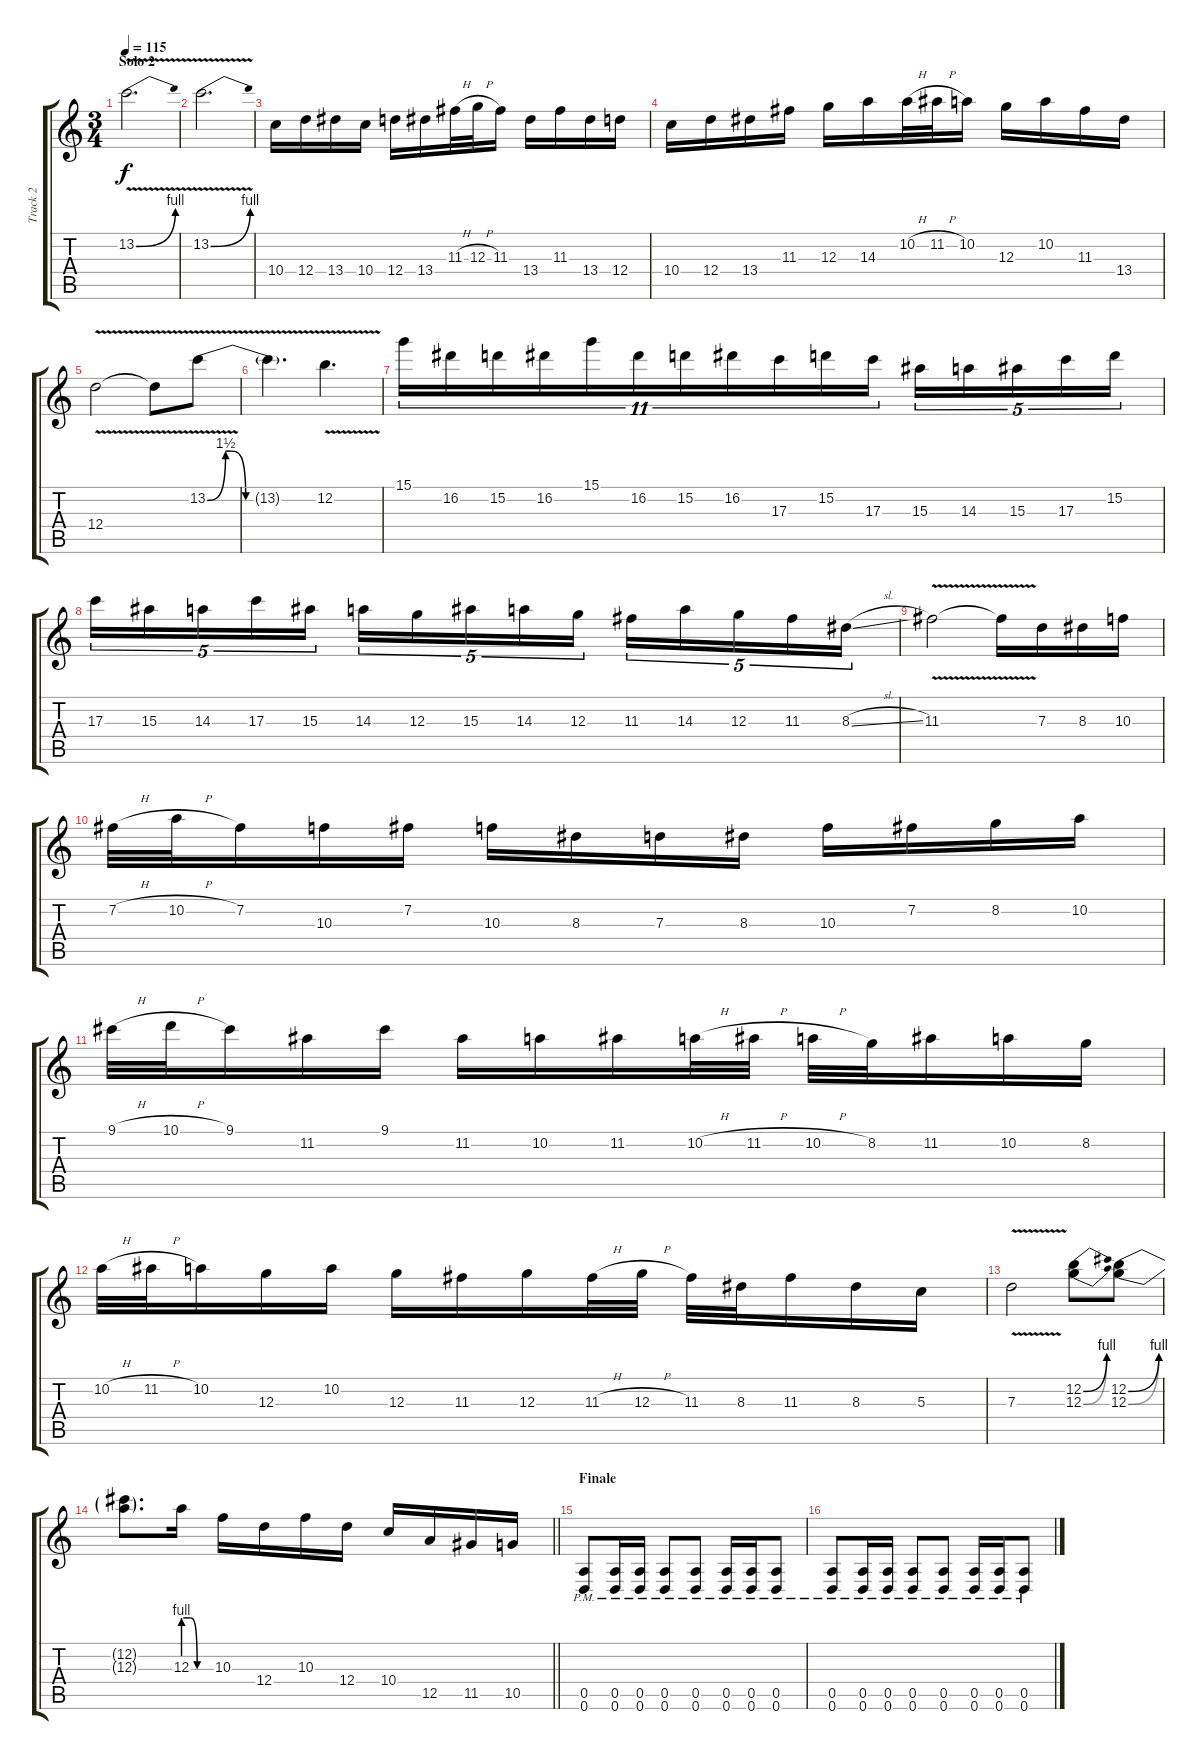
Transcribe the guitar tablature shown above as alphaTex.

\track ("Track 2" "Track 2") {instrument overdrivenguitar}
\staff {score tabs}
\tuning (E4 B3 G3 D3 A2 D2) {hide}
\ts (3 4)
\section ("" "Solo 2")
\tempo 115
\clef g2
\ks c
13.2{be (bend 0 0 60 4) v}.2{d dy f} |
13.2{be (bend 0 0 60 4) v}.2{d} |
10.4.16 12.4.16 13.4.16 10.4.16 12.4.16 13.4.16 11.3{h}.32 12.3{h}.32 11.3.16 13.4.16 11.3.16 13.4.16 12.4.16 |
10.4.16 12.4.16 13.4.16 11.3.16 12.3.16 14.3.16 10.2{h}.32 11.2{h}.32 10.2.16 12.3.16 10.2.16 11.3.16 13.4.16 |
12.4{v}.2 12.4{t}.8 13.2{be (custom 0 0 10 6 13 6 21 0 30 0 60 0) v}.8 |
13.2{t}.4{d} 12.2{v}.4{d} |
15.1.16{tu (11 8)} 16.2.16{tu (11 8)} 15.2.16{tu (11 8)} 16.2.16{tu (11 8)} 15.1.16{tu (11 8)} 16.2.16{tu (11 8)} 15.2.16{tu (11 8)} 16.2.16{tu (11 8)} 17.3.16{tu (11 8)} 15.2.16{tu (11 8)} 17.3.16{tu (11 8)} 15.3.16{tu (5 4)} 14.3.16{tu (5 4)} 15.3.16{tu (5 4)} 17.3.16{tu (5 4)} 15.2.16{tu (5 4)} |
17.3.16{tu (5 4)} 15.3.16{tu (5 4)} 14.3.16{tu (5 4)} 17.3.16{tu (5 4)} 15.3.16{tu (5 4)} 14.3.16{tu (5 4)} 12.3.16{tu (5 4)} 15.3.16{tu (5 4)} 14.3.16{tu (5 4)} 12.3.16{tu (5 4)} 11.3.16{tu (5 4)} 14.3.16{tu (5 4)} 12.3.16{tu (5 4)} 11.3.16{tu (5 4)} 8.3{sl}.16{tu (5 4)} |
11.3{v}.2 11.3{t}.16 7.3.16 8.3.16 10.3.16 |
7.2{h}.32 10.2{h}.32 7.2.16 10.3.16 7.2.16 10.3.16 8.3.16 7.3.16 8.3.16 10.3.16 7.2.16 8.2.16 10.2.16 |
9.1{h}.32 10.1{h}.32 9.1.16 11.2.16 9.1.16 11.2.16 10.2.16 11.2.16 10.2{h}.32 11.2{h}.32 10.2{h}.32 8.2.32 11.2.16 10.2.16 8.2.16 |
10.2{h}.32 11.2{h}.32 10.2.16 12.3.16 10.2.16 12.3.16 11.3.16 12.3.16 11.3{h}.32 12.3{h}.32 11.3.32 8.3.32 11.3.16 8.3.16 5.3.16 |
7.3{v}.2 (12.2{be (bend 0 0 60 4)} 12.3{be (bend 0 0 60 4)}).8 (12.2{be (bend 0 0 60 4)} 12.3{be (bend 0 0 60 4)}).8 |
\barLineRight lightlight
(12.2{t} 12.3{t}).8{d} 12.3{be (custom 0 4 15 4 30 0 60 0)}.16 10.3.16 12.4.16 10.3.16 12.4.16 10.4.16 12.5.16 11.5.16 10.5.16 |
\section ("" "Finale")
(0.5{pm} 0.6{pm}).8 (0.5{pm} 0.6{pm}).16 (0.5{pm} 0.6{pm}).16 (0.5{pm} 0.6{pm}).8 (0.5{pm} 0.6{pm}).8 (0.5{pm} 0.6{pm}).16 (0.5{pm} 0.6{pm}).16 (0.5{pm} 0.6{pm}).8 |
(0.5{pm} 0.6{pm}).8 (0.5{pm} 0.6{pm}).16 (0.5{pm} 0.6{pm}).16 (0.5{pm} 0.6{pm}).8 (0.5{pm} 0.6{pm}).8 (0.5{pm} 0.6{pm}).16 (0.5{pm} 0.6{pm}).16 (0.5{pm} 0.6{pm}).8
